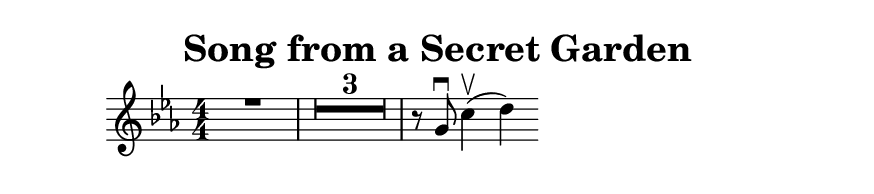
\version "2.18.2"

\header {
  title = "Song from a Secret Garden"
}

\paper {
    #(set-paper-size "a5")
}

global = {
    \time 4/4
}

\score {
  \new StaffGroup \relative a' \repeat volta 1 {
    \set Staff.keySignature = #`(((0 . 6) . ,FLAT)
                               ((0 . 9) . ,FLAT)
                               ((0 . 5) . ,FLAT)
                              )
    \compressFullBarRests
    \numericTimeSignature
    \override MultiMeasureRest.expand-limit = #2
    \override MultiMeasureRest.staff-position = #2

     R1 |
     R1*3 |
     r8 g8\downbow c4\upbow (d4)
   
    }
}